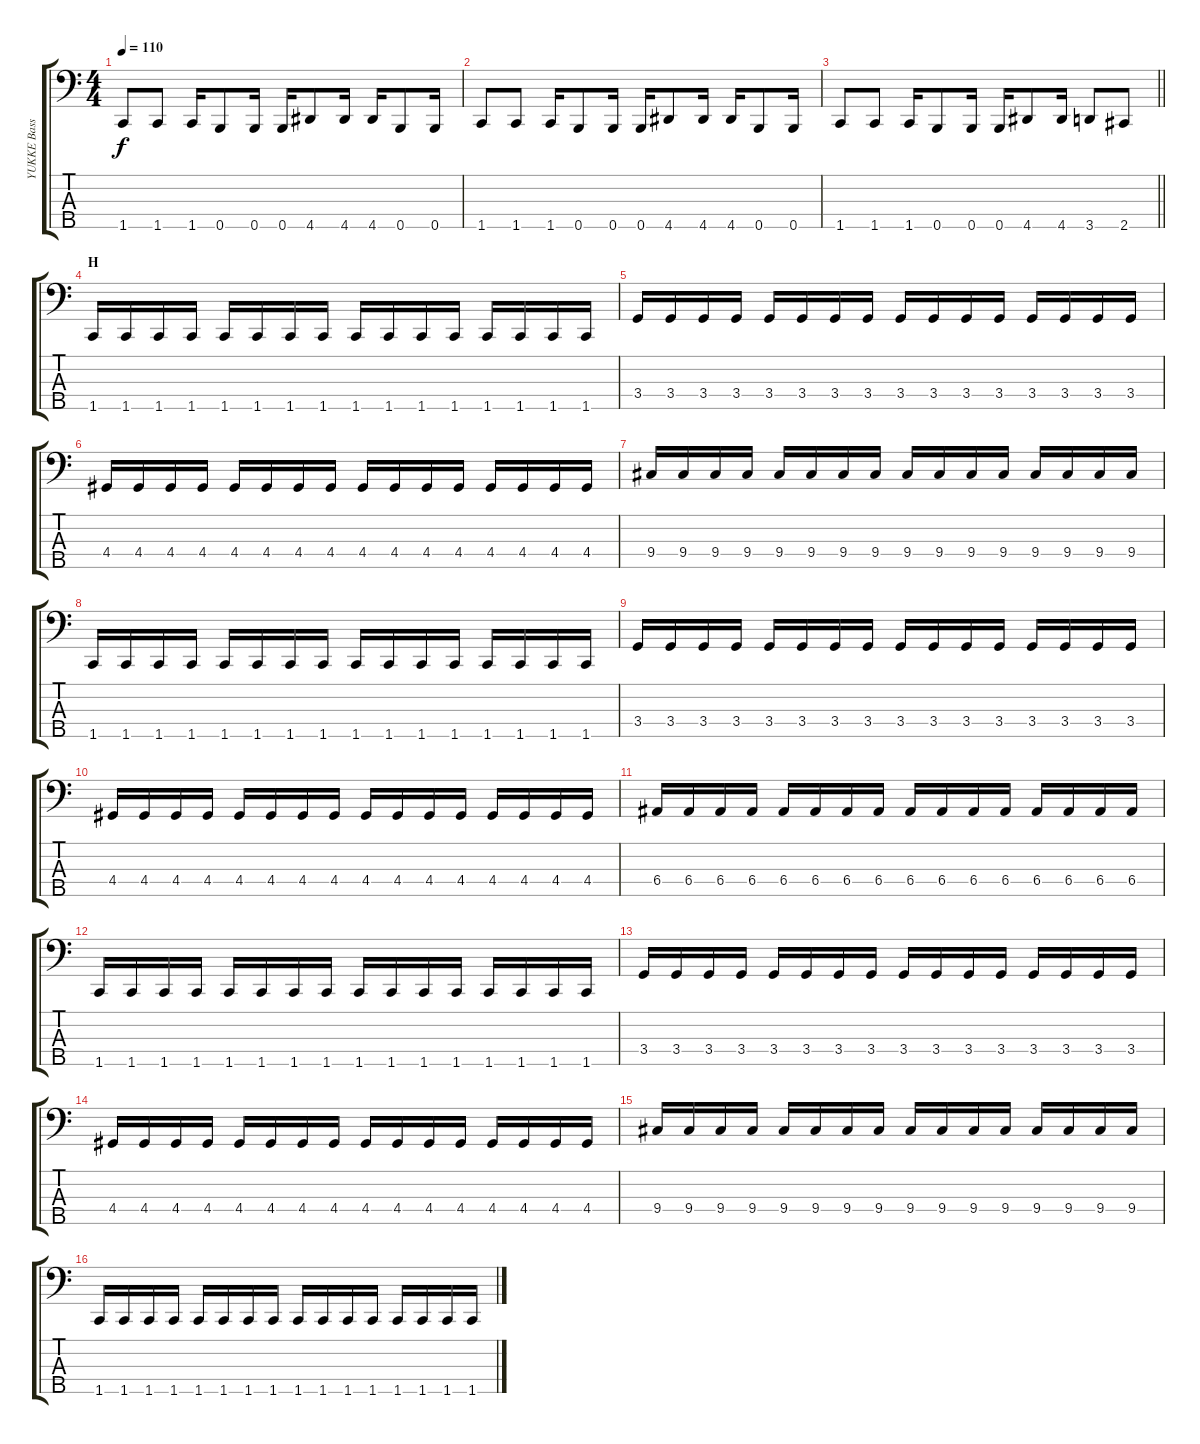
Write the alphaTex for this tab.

\track ("YUKKE Bass" "YUKKE Bass") {instrument electricbassfinger}
\staff {score tabs}
\tuning (G2 D2 A1 E1 B0) {hide}
\ts (4 4)
\tempo 110
\clef f4
\ks c
1.5.8{dy f} 1.5.8 1.5.16 0.5.8 0.5.16 0.5.16 4.5.8 4.5.16 4.5.16 0.5.8 0.5.16 |
1.5.8 1.5.8 1.5.16 0.5.8 0.5.16 0.5.16 4.5.8 4.5.16 4.5.16 0.5.8 0.5.16 |
\barLineRight lightlight
1.5.8 1.5.8 1.5.16 0.5.8 0.5.16 0.5.16 4.5.8 4.5.16 3.5.8 2.5.8 |
\section ("" "H")
1.5.16 1.5.16 1.5.16 1.5.16 1.5.16 1.5.16 1.5.16 1.5.16 1.5.16 1.5.16 1.5.16 1.5.16 1.5.16 1.5.16 1.5.16 1.5.16 |
3.4.16 3.4.16 3.4.16 3.4.16 3.4.16 3.4.16 3.4.16 3.4.16 3.4.16 3.4.16 3.4.16 3.4.16 3.4.16 3.4.16 3.4.16 3.4.16 |
4.4.16 4.4.16 4.4.16 4.4.16 4.4.16 4.4.16 4.4.16 4.4.16 4.4.16 4.4.16 4.4.16 4.4.16 4.4.16 4.4.16 4.4.16 4.4.16 |
9.4.16 9.4.16 9.4.16 9.4.16 9.4.16 9.4.16 9.4.16 9.4.16 9.4.16 9.4.16 9.4.16 9.4.16 9.4.16 9.4.16 9.4.16 9.4.16 |
1.5.16 1.5.16 1.5.16 1.5.16 1.5.16 1.5.16 1.5.16 1.5.16 1.5.16 1.5.16 1.5.16 1.5.16 1.5.16 1.5.16 1.5.16 1.5.16 |
3.4.16 3.4.16 3.4.16 3.4.16 3.4.16 3.4.16 3.4.16 3.4.16 3.4.16 3.4.16 3.4.16 3.4.16 3.4.16 3.4.16 3.4.16 3.4.16 |
4.4.16 4.4.16 4.4.16 4.4.16 4.4.16 4.4.16 4.4.16 4.4.16 4.4.16 4.4.16 4.4.16 4.4.16 4.4.16 4.4.16 4.4.16 4.4.16 |
6.4.16 6.4.16 6.4.16 6.4.16 6.4.16 6.4.16 6.4.16 6.4.16 6.4.16 6.4.16 6.4.16 6.4.16 6.4.16 6.4.16 6.4.16 6.4.16 |
1.5.16 1.5.16 1.5.16 1.5.16 1.5.16 1.5.16 1.5.16 1.5.16 1.5.16 1.5.16 1.5.16 1.5.16 1.5.16 1.5.16 1.5.16 1.5.16 |
3.4.16 3.4.16 3.4.16 3.4.16 3.4.16 3.4.16 3.4.16 3.4.16 3.4.16 3.4.16 3.4.16 3.4.16 3.4.16 3.4.16 3.4.16 3.4.16 |
4.4.16 4.4.16 4.4.16 4.4.16 4.4.16 4.4.16 4.4.16 4.4.16 4.4.16 4.4.16 4.4.16 4.4.16 4.4.16 4.4.16 4.4.16 4.4.16 |
9.4.16 9.4.16 9.4.16 9.4.16 9.4.16 9.4.16 9.4.16 9.4.16 9.4.16 9.4.16 9.4.16 9.4.16 9.4.16 9.4.16 9.4.16 9.4.16 |
1.5.16 1.5.16 1.5.16 1.5.16 1.5.16 1.5.16 1.5.16 1.5.16 1.5.16 1.5.16 1.5.16 1.5.16 1.5.16 1.5.16 1.5.16 1.5.16
